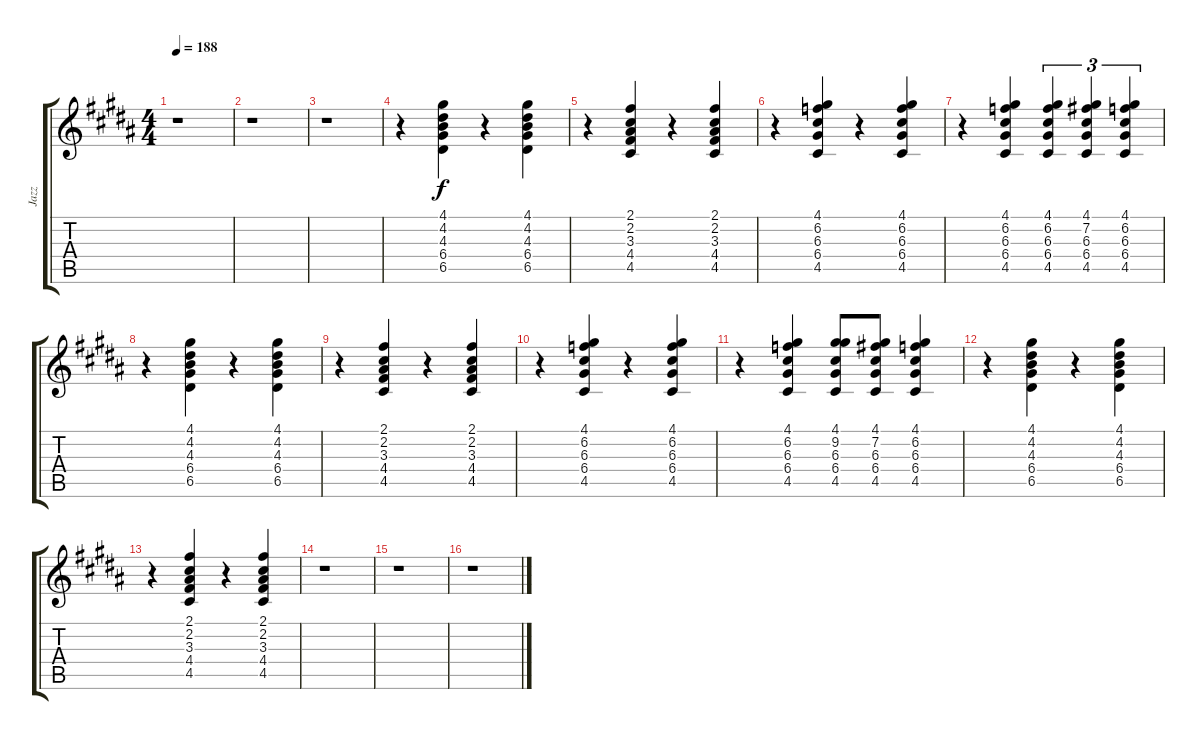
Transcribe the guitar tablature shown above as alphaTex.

\track ("Jazz" "Jazz") {instrument electricguitarjazz}
\staff {score tabs}
\tuning (E4 B3 G3 D3 A2 E2) {hide}
\ts (4 4)
\tempo 188
\clef g2
\ks b
r.1{dy f} |
r.1 |
r.1 |
r.4{volume 5} (4.1 4.2 4.3 6.4 6.5).4 r.4 (4.1 4.2 4.3 6.4 6.5).4 |
r.4 (2.1 2.2 3.3 4.4 4.5).4 r.4 (2.1 2.2 3.3 4.4 4.5).4 |
r.4 (4.1 6.2 6.3 6.4 4.5).4 r.4 (4.1 6.2 6.3 6.4 4.5).4 |
r.4 (4.1 6.2 6.3 6.4 4.5).4 (4.1 6.2 6.3 6.4 4.5).4{tu (3 2)} (4.1 7.2 6.3 6.4 4.5).4{tu (3 2)} (4.1 6.2 6.3 6.4 4.5).4{tu (3 2)} |
r.4 (4.1 4.2 4.3 6.4 6.5).4 r.4 (4.1 4.2 4.3 6.4 6.5).4 |
r.4 (2.1 2.2 3.3 4.4 4.5).4 r.4 (2.1 2.2 3.3 4.4 4.5).4 |
r.4 (4.1 6.2 6.3 6.4 4.5).4 r.4 (4.1 6.2 6.3 6.4 4.5).4 |
r.4 (4.1 6.2 6.3 6.4 4.5).4 (4.1 9.2 6.3 6.4 4.5).8 (4.1 7.2 6.3 6.4 4.5).8 (4.1 6.2 6.3 6.4 4.5).4 |
r.4 (4.1 4.2 4.3 6.4 6.5).4 r.4 (4.1 4.2 4.3 6.4 6.5).4 |
r.4 (2.1 2.2 3.3 4.4 4.5).4 r.4 (2.1 2.2 3.3 4.4 4.5).4 |
r.1 |
r.1 |
r.1
